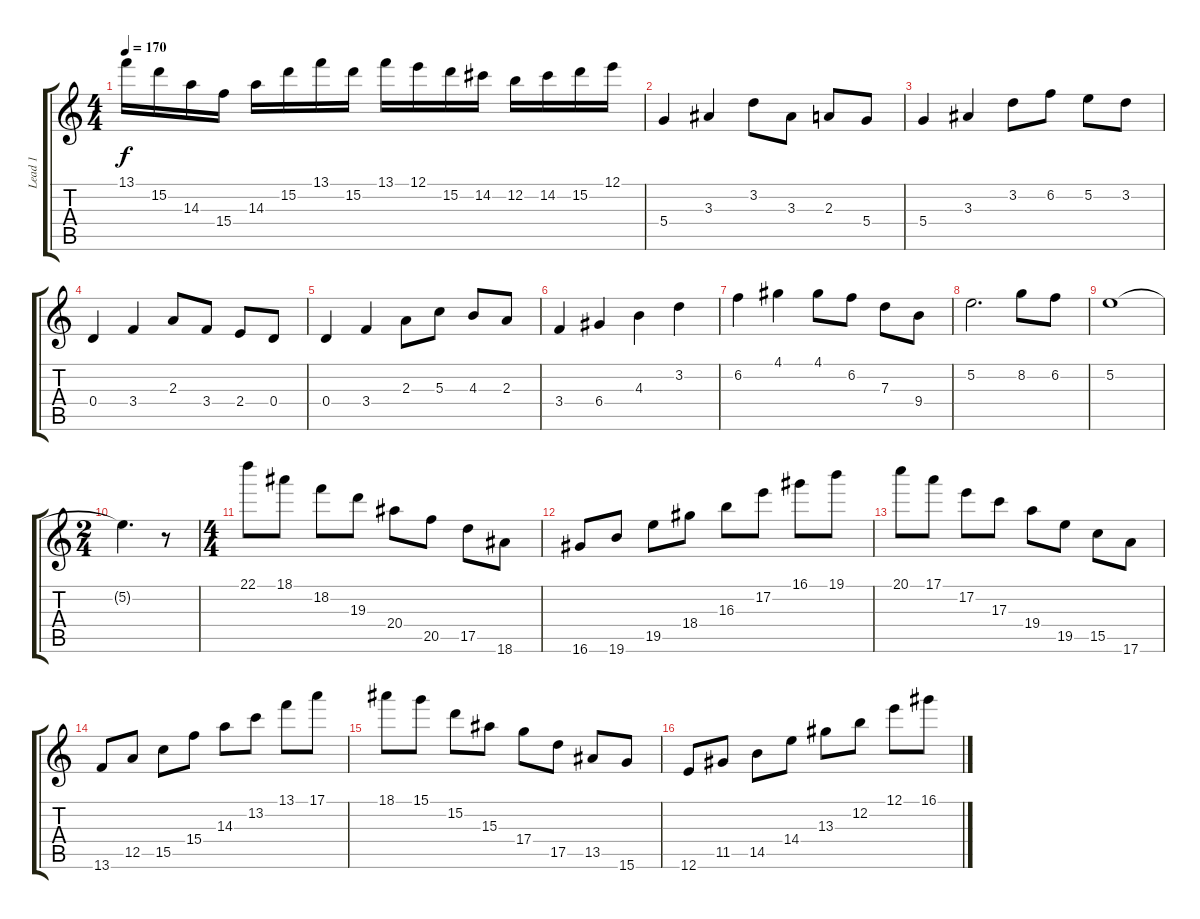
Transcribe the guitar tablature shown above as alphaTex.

\track ("Lead 1" "Lead 1") {instrument distortionguitar}
\staff {score tabs}
\tuning (E4 B3 G3 D3 A2 E2) {hide}
\ts (4 4)
\tempo 170
\clef g2
\ks c
13.1.16{dy f} 15.2.16 14.3.16 15.4.16 14.3.16 15.2.16 13.1.16 15.2.16 13.1.16 12.1.16 15.2.16 14.2.16 12.2.16 14.2.16 15.2.16 12.1.16 |
5.4.4 3.3.4 3.2.8 3.3.8 2.3.8 5.4.8 |
5.4.4 3.3.4 3.2.8 6.2.8 5.2.8 3.2.8 |
0.4.4 3.4.4 2.3.8 3.4.8 2.4.8 0.4.8 |
0.4.4 3.4.4 2.3.8 5.3.8 4.3.8 2.3.8 |
3.4.4 6.4.4 4.3.4 3.2.4 |
6.2.4 4.1.4 4.1.8 6.2.8 7.3.8 9.4.8 |
5.2.2{d} 8.2.8 6.2.8 |
5.2.1 |
\ts (2 4)
5.2{t}.4{d} r.8 |
\ts (4 4)
22.1.8 18.1.8 18.2.8 19.3.8 20.4.8 20.5.8 17.5.8 18.6.8 |
16.6.8 19.6.8 19.5.8 18.4.8 16.3.8 17.2.8 16.1.8 19.1.8 |
20.1.8 17.1.8 17.2.8 17.3.8 19.4.8 19.5.8 15.5.8 17.6.8 |
13.6.8 12.5.8 15.5.8 15.4.8 14.3.8 13.2.8 13.1.8 17.1.8 |
18.1.8 15.1.8 15.2.8 15.3.8 17.4.8 17.5.8 13.5.8 15.6.8 |
12.6.8 11.5.8 14.5.8 14.4.8 13.3.8 12.2.8 12.1.8 16.1.8
